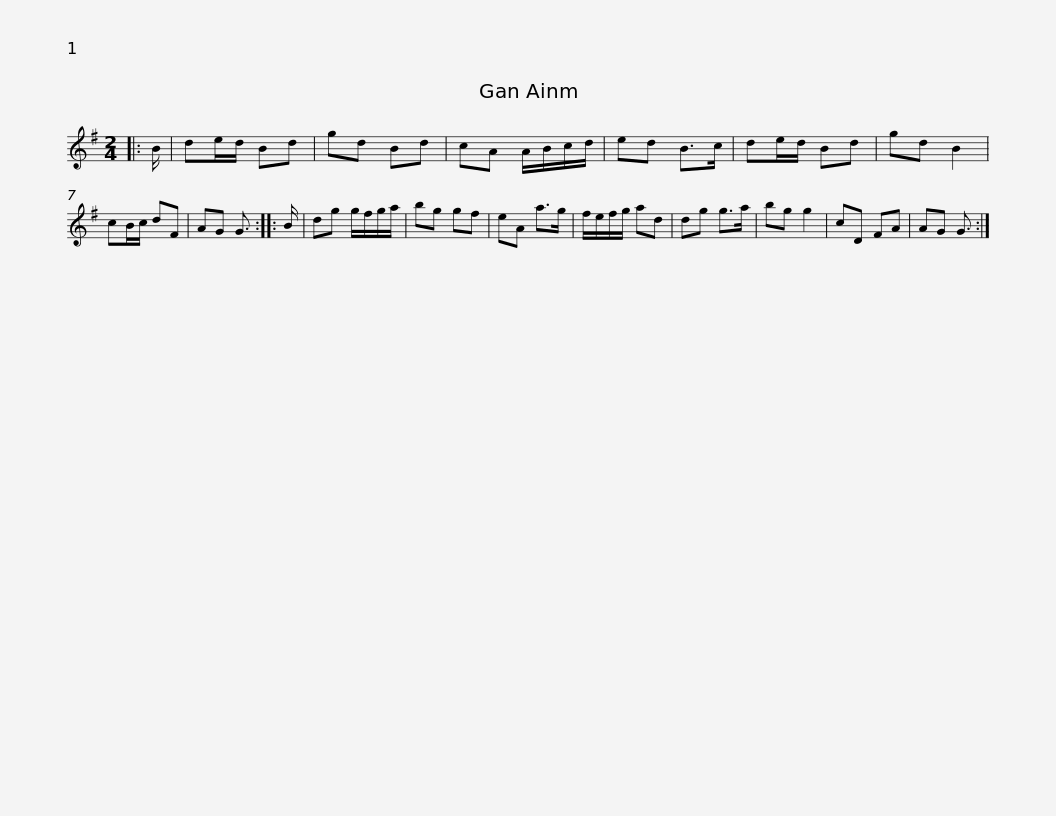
X:1
L:1/8
M:2/4
I:linebreak $
K:G
V:1 treble
V:1
|: B/ | de/d/ Bd | gd Bd | cA A/B/c/d/ | ed B>c | %5
 de/d/ Bd | gd B2 | cB/c/ dF | AG G3/2 :: B/ |$ %10
 dg g/f/g/a/ | bg gf | eA a>g | f/e/f/g/ ad | dg g>a | %15
 bg g2 | cD FA | AG G3/2 :| %18
